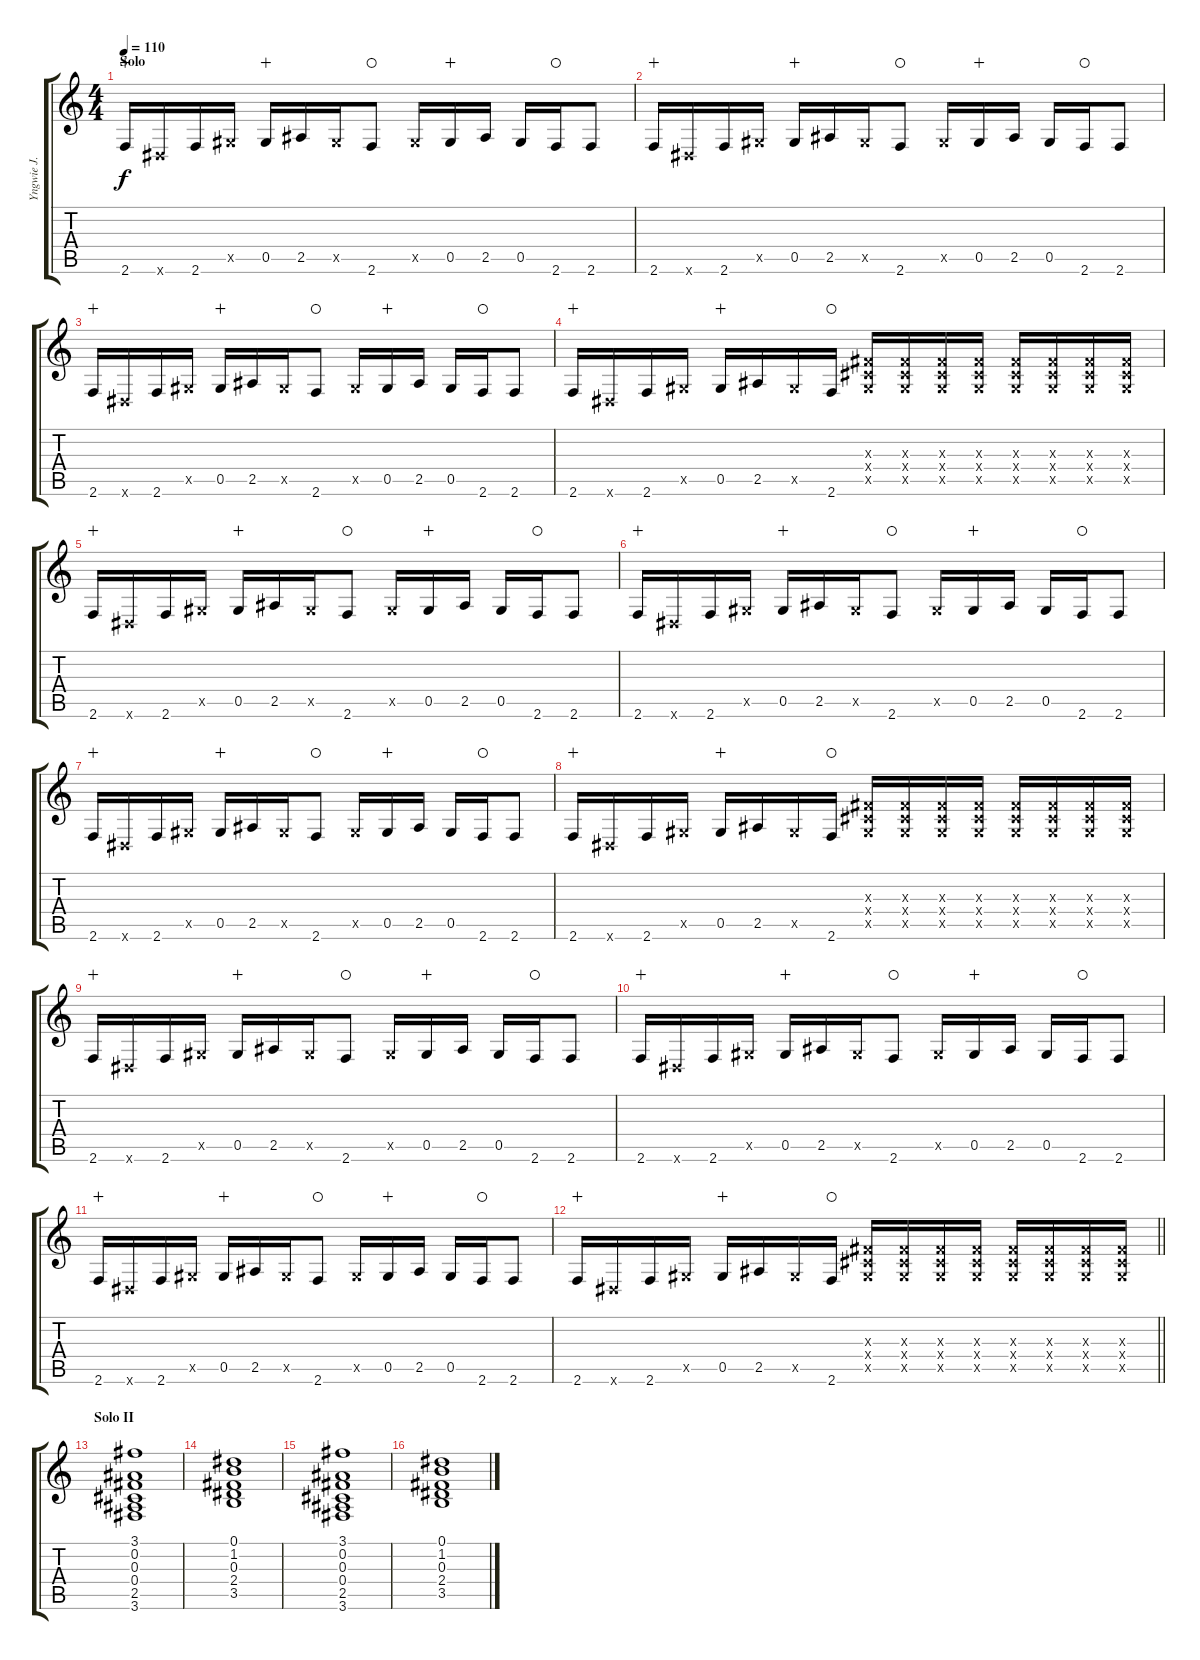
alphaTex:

\track ("Yngwie J. Malmsteen" "Yngwie J. ") {instrument overdrivenguitar}
\staff {score tabs}
\tuning (Eb4 Bb3 Gb3 Db3 Ab2 Eb2) {hide}
\ts (4 4)
\section ("" "Solo")
\tempo 110
\clef g2
\ks c
2.6.16{dy f wahc} 0.6{x}.16 2.6.16 0.5{x}.16 0.5.16{wahc} 2.5.16 0.5{x}.16 2.6.8{waho} 0.5{x}.16 0.5.16{wahc} 2.5.16 0.5.16 2.6.16{waho} 2.6.8 |
2.6.16{wahc} 0.6{x}.16 2.6.16 0.5{x}.16 0.5.16{wahc} 2.5.16 0.5{x}.16 2.6.8{waho} 0.5{x}.16 0.5.16{wahc} 2.5.16 0.5.16 2.6.16{waho} 2.6.8 |
2.6.16{wahc} 0.6{x}.16 2.6.16 0.5{x}.16 0.5.16{wahc} 2.5.16 0.5{x}.16 2.6.8{waho} 0.5{x}.16 0.5.16{wahc} 2.5.16 0.5.16 2.6.16{waho} 2.6.8 |
2.6.16{wahc} 0.6{x}.16 2.6.16 0.5{x}.16 0.5.16{wahc} 2.5.16 0.5{x}.16 2.6.16{waho} (0.3{x} 0.4{x} 0.5{x}).16 (0.3{x} 0.4{x} 0.5{x}).16 (0.3{x} 0.4{x} 0.5{x}).16 (0.3{x} 0.4{x} 0.5{x}).16 (0.3{x} 0.4{x} 0.5{x}).16 (0.3{x} 0.4{x} 0.5{x}).16 (0.3{x} 0.4{x} 0.5{x}).16 (0.3{x} 0.4{x} 0.5{x}).16 |
2.6.16{wahc} 0.6{x}.16 2.6.16 0.5{x}.16 0.5.16{wahc} 2.5.16 0.5{x}.16 2.6.8{waho} 0.5{x}.16 0.5.16{wahc} 2.5.16 0.5.16 2.6.16{waho} 2.6.8 |
2.6.16{wahc} 0.6{x}.16 2.6.16 0.5{x}.16 0.5.16{wahc} 2.5.16 0.5{x}.16 2.6.8{waho} 0.5{x}.16 0.5.16{wahc} 2.5.16 0.5.16 2.6.16{waho} 2.6.8 |
2.6.16{wahc} 0.6{x}.16 2.6.16 0.5{x}.16 0.5.16{wahc} 2.5.16 0.5{x}.16 2.6.8{waho} 0.5{x}.16 0.5.16{wahc} 2.5.16 0.5.16 2.6.16{waho} 2.6.8 |
2.6.16{wahc} 0.6{x}.16 2.6.16 0.5{x}.16 0.5.16{wahc} 2.5.16 0.5{x}.16 2.6.16{waho} (0.3{x} 0.4{x} 0.5{x}).16 (0.3{x} 0.4{x} 0.5{x}).16 (0.3{x} 0.4{x} 0.5{x}).16 (0.3{x} 0.4{x} 0.5{x}).16 (0.3{x} 0.4{x} 0.5{x}).16 (0.3{x} 0.4{x} 0.5{x}).16 (0.3{x} 0.4{x} 0.5{x}).16 (0.3{x} 0.4{x} 0.5{x}).16 |
2.6.16{wahc} 0.6{x}.16 2.6.16 0.5{x}.16 0.5.16{wahc} 2.5.16 0.5{x}.16 2.6.8{waho} 0.5{x}.16 0.5.16{wahc} 2.5.16 0.5.16 2.6.16{waho} 2.6.8 |
2.6.16{wahc} 0.6{x}.16 2.6.16 0.5{x}.16 0.5.16{wahc} 2.5.16 0.5{x}.16 2.6.8{waho} 0.5{x}.16 0.5.16{wahc} 2.5.16 0.5.16 2.6.16{waho} 2.6.8 |
2.6.16{wahc} 0.6{x}.16 2.6.16 0.5{x}.16 0.5.16{wahc} 2.5.16 0.5{x}.16 2.6.8{waho} 0.5{x}.16 0.5.16{wahc} 2.5.16 0.5.16 2.6.16{waho} 2.6.8 |
\barLineRight lightlight
2.6.16{wahc} 0.6{x}.16 2.6.16 0.5{x}.16 0.5.16{wahc} 2.5.16 0.5{x}.16 2.6.16{waho} (0.3{x} 0.4{x} 0.5{x}).16 (0.3{x} 0.4{x} 0.5{x}).16 (0.3{x} 0.4{x} 0.5{x}).16 (0.3{x} 0.4{x} 0.5{x}).16 (0.3{x} 0.4{x} 0.5{x}).16 (0.3{x} 0.4{x} 0.5{x}).16 (0.3{x} 0.4{x} 0.5{x}).16 (0.3{x} 0.4{x} 0.5{x}).16 |
\section ("" "Solo II")
(3.1 0.2 0.3 0.4 2.5 3.6).1 |
(0.1 1.2 0.3 2.4 3.5).1 |
(3.1 0.2 0.3 0.4 2.5 3.6).1 |
(0.1 1.2 0.3 2.4 3.5).1
